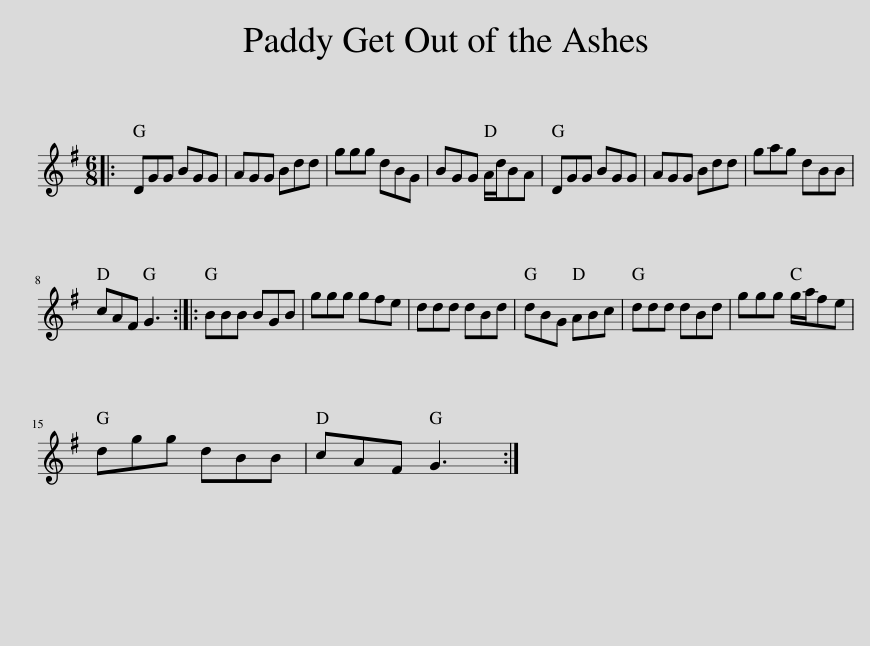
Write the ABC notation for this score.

X:1
L:1/8
M:6/8
I:linebreak $
K:G
V:1 treble
V:1
|: DGG BGG | AGG Bdd | ggg dBG | BGG A/d/BA | DGG BGG | %5
 AGG Bdd | gag dBB |$ cAF G3 :: BBB BGB | ggg gfe | %10
 ddd dBd | dBG ABc | ddd dBd | ggg g/a/fe |$ dgg dBB | %15
 cAF G3 :| %16
